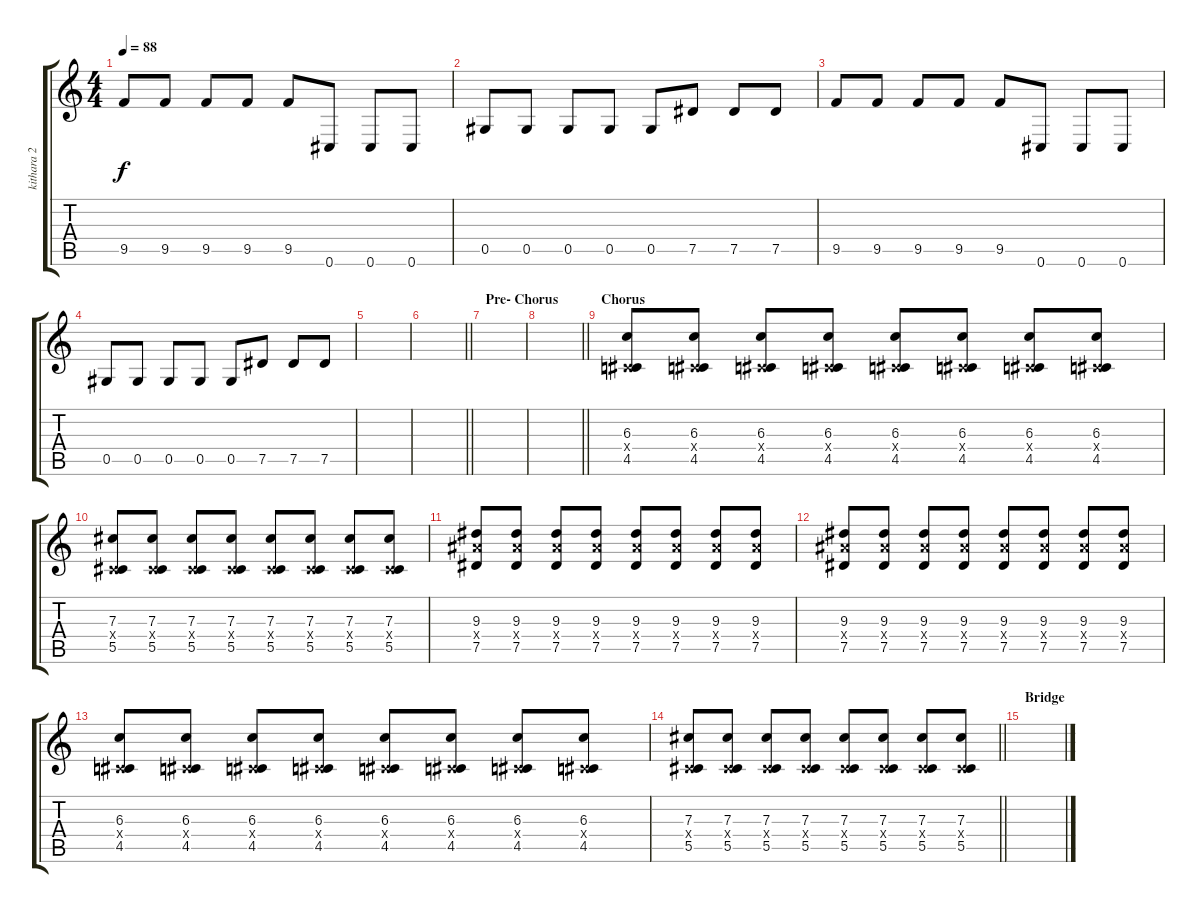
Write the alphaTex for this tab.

\track ("kithara 2" "kithara 2") {instrument acousticguitarsteel}
\staff {score tabs}
\tuning (Eb4 Bb3 Gb3 Db3 Ab2 Db2) {hide}
\ts (4 4)
\tempo 88
\clef g2
\ks c
9.5.8{dy f} 9.5.8 9.5.8 9.5.8 9.5.8 0.6.8 0.6.8 0.6.8 |
0.5.8 0.5.8 0.5.8 0.5.8 0.5.8 7.5.8 7.5.8 7.5.8 |
9.5.8 9.5.8 9.5.8 9.5.8 9.5.8 0.6.8 0.6.8 0.6.8 |
0.5.8 0.5.8 0.5.8 0.5.8 0.5.8 7.5.8 7.5.8 7.5.8 |
|
\barLineRight lightlight
|
\section ("" "Pre- Chorus")
|
\barLineRight lightlight
|
\section ("" "Chorus")
(6.3 0.4{x} 4.5).8{instrument overdrivenguitar} (6.3 0.4{x} 4.5).8 (6.3 0.4{x} 4.5).8 (6.3 0.4{x} 4.5).8 (6.3 0.4{x} 4.5).8 (6.3 0.4{x} 4.5).8 (6.3 0.4{x} 4.5).8 (6.3 0.4{x} 4.5).8 |
(7.3 0.4{x} 5.5).8 (7.3 0.4{x} 5.5).8 (7.3 0.4{x} 5.5).8 (7.3 0.4{x} 5.5).8 (7.3 0.4{x} 5.5).8 (7.3 0.4{x} 5.5).8 (7.3 0.4{x} 5.5).8 (7.3 0.4{x} 5.5).8 |
(9.3 9.4{x} 7.5).8 (9.3 9.4{x} 7.5).8 (9.3 9.4{x} 7.5).8 (9.3 9.4{x} 7.5).8 (9.3 9.4{x} 7.5).8 (9.3 9.4{x} 7.5).8 (9.3 9.4{x} 7.5).8 (9.3 9.4{x} 7.5).8 |
(9.3 9.4{x} 7.5).8 (9.3 9.4{x} 7.5).8 (9.3 9.4{x} 7.5).8 (9.3 9.4{x} 7.5).8 (9.3 9.4{x} 7.5).8 (9.3 9.4{x} 7.5).8 (9.3 9.4{x} 7.5).8 (9.3 9.4{x} 7.5).8 |
(6.3 0.4{x} 4.5).8{instrument overdrivenguitar} (6.3 0.4{x} 4.5).8 (6.3 0.4{x} 4.5).8 (6.3 0.4{x} 4.5).8 (6.3 0.4{x} 4.5).8 (6.3 0.4{x} 4.5).8 (6.3 0.4{x} 4.5).8 (6.3 0.4{x} 4.5).8 |
\barLineRight lightlight
(7.3 0.4{x} 5.5).8 (7.3 0.4{x} 5.5).8 (7.3 0.4{x} 5.5).8 (7.3 0.4{x} 5.5).8 (7.3 0.4{x} 5.5).8 (7.3 0.4{x} 5.5).8 (7.3 0.4{x} 5.5).8 (7.3 0.4{x} 5.5).8 |
\section ("" "Bridge")
